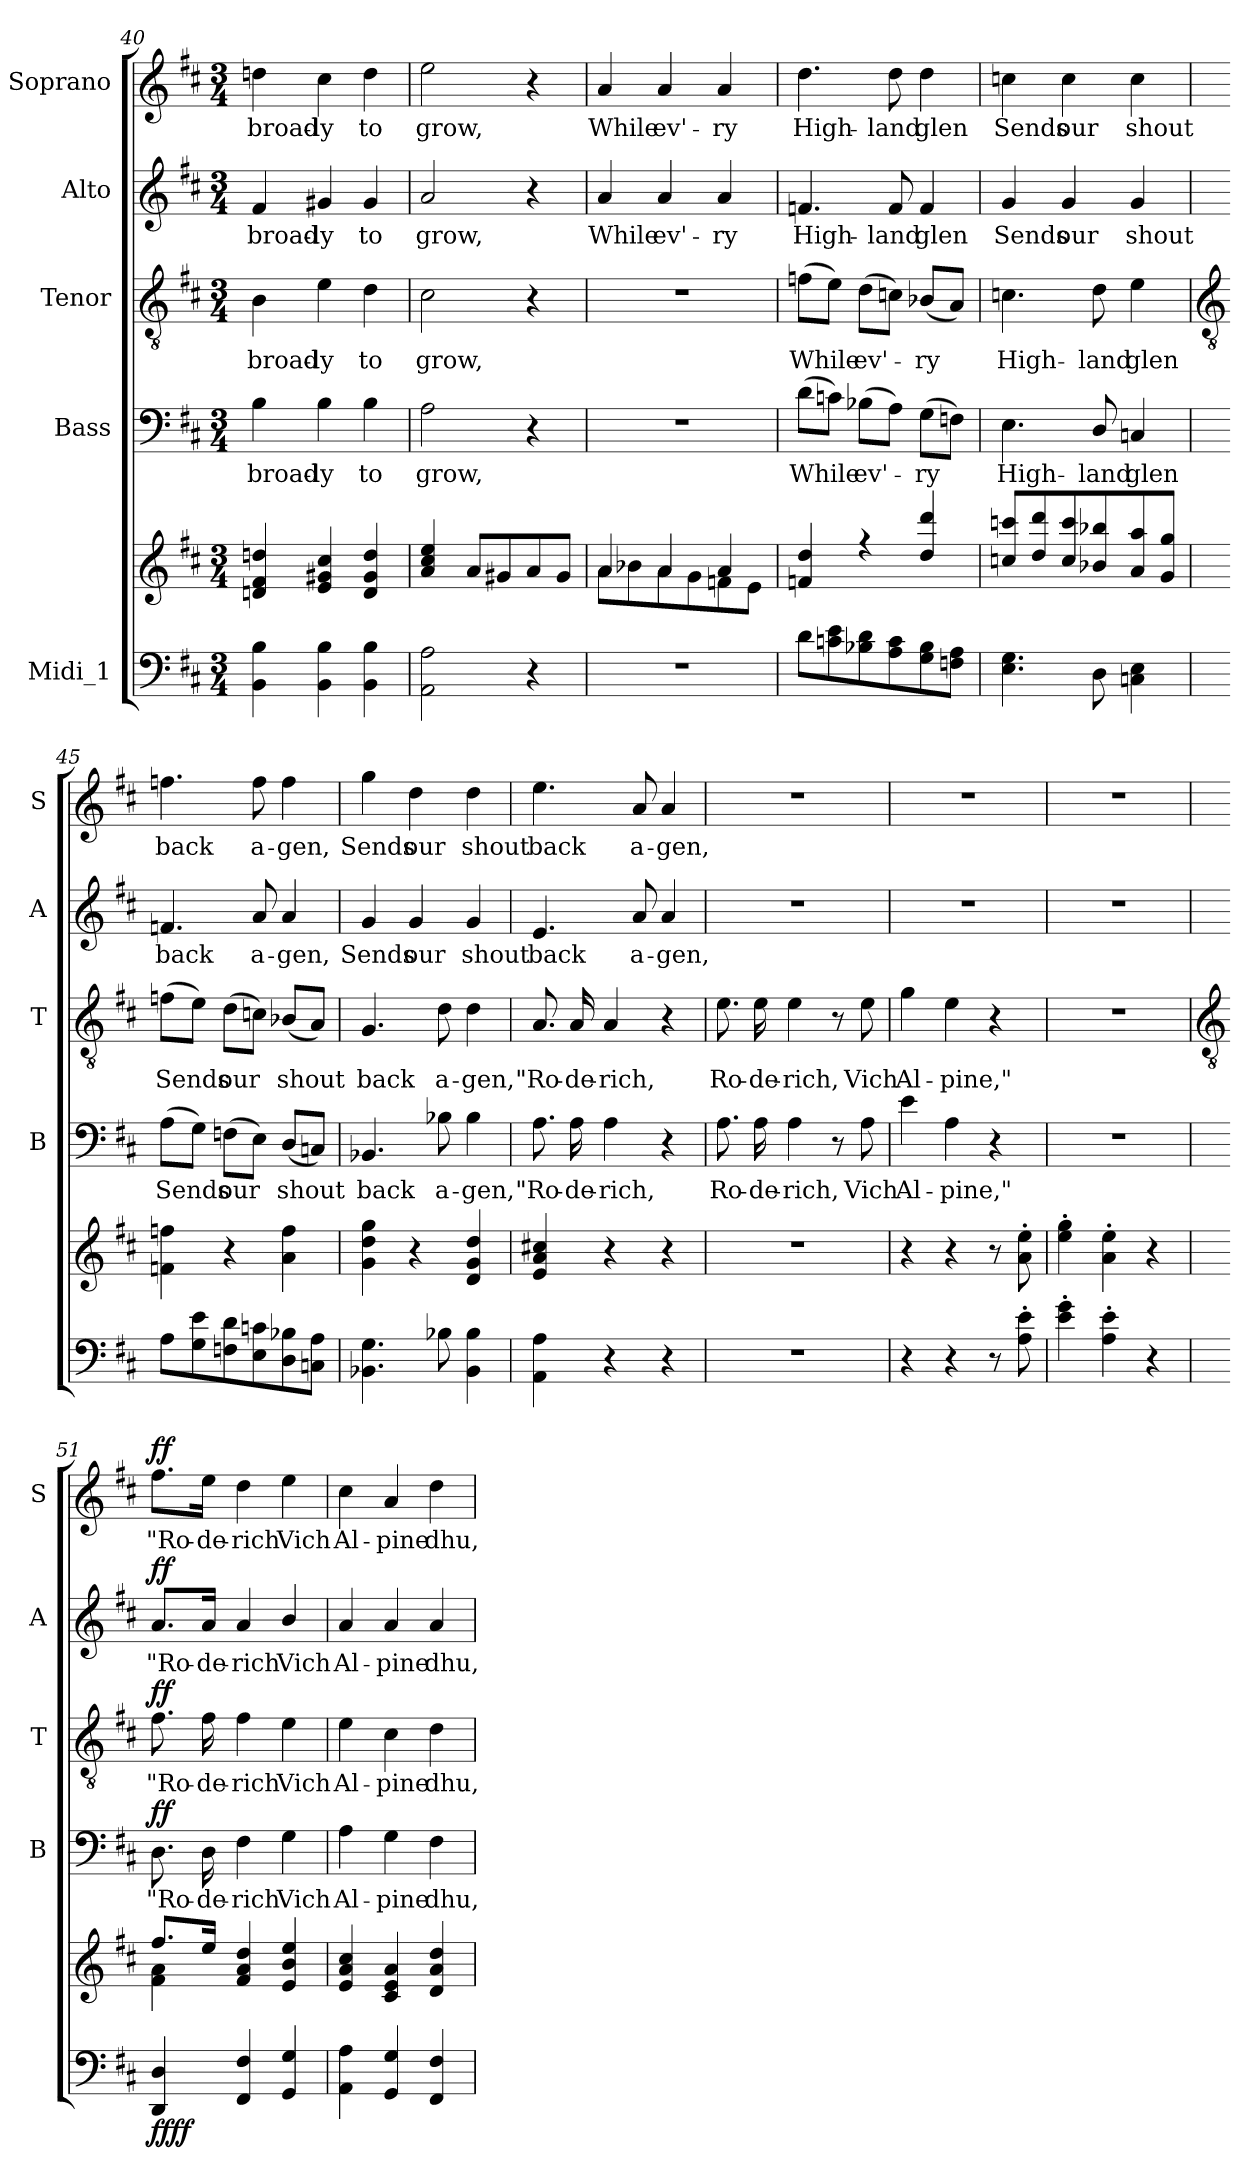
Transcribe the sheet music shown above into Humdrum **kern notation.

**kern	**kern	**dynam	**kern	**text	**dynam	**kern	**text	**dynam	**kern	**text	**dynam	**kern	**text	**dynam
*part5	*part5	*part5	*part4	*part4	*part4	*part3	*part3	*part3	*part2	*part2	*part2	*part1	*part1	*part1
*staff6	*staff5	*staff5/6	*staff4	*staff4	*staff4	*staff3	*staff3	*staff3	*staff2	*staff2	*staff2	*staff1	*staff1	*staff1
*I"Midi_1	*	*	*I"Bass	*	*	*I"Tenor	*	*	*I"Alto	*	*	*I"Soprano	*	*
*	*	*	*I'B	*	*	*I'T	*	*	*I'A	*	*	*I'S	*	*
!!LO:LB:g=z
*clefF4	*clefG2	*	*clefF4	*	*	*clefGv2	*	*	*clefG2	*	*	*clefG2	*	*
*k[f#c#]	*k[f#c#]	*	*k[f#c#]	*	*	*k[f#c#]	*	*	*k[f#c#]	*	*	*k[f#c#]	*	*
*D:	*D:	*	*D:	*	*	*D:	*	*	*D:	*	*	*D:	*	*
*M3/4	*M3/4	*	*M3/4	*	*	*M3/4	*	*	*M3/4	*	*	*M3/4	*	*
=40	=40	=40	=40	=40	=40	=40	=40	=40	=40	=40	=40	=40	=40	=40
*	*^	*	*	*	*	*	*	*	*	*	*	*	*	*
!	!	!LO:N:vis=1	!	!	!LO:LY:b	!	!	!LO:LY:b	!	!	!LO:LY:b	!	!	!LO:LY:b	!
4BB 4B	4dn 4f# 4ddn	2.ryy	.	4B	broad-	.	4B	broad-	.	4f#	broad-	.	4ddn	broad-	.
!	!	!	!	!	!LO:LY:b	!	!	!LO:LY:b	!	!	!LO:LY:b	!	!	!LO:LY:b	!
4BB 4B	4e 4g#X 4cc#	.	.	4B	-ly	.	4e	-ly	.	4g#X	-ly	.	4cc#	-ly	.
!	!	!	!	!	!LO:LY:b	!	!	!LO:LY:b	!	!	!LO:LY:b	!	!	!LO:LY:b	!
4BB 4B	4d 4g# 4dd	.	.	4B	to	.	4d	to	.	4g#	to	.	4dd	to	.
=41	=41	=41	=41	=41	=41	=41	=41	=41	=41	=41	=41	=41	=41	=41	=41
!	!	!LO:N:vis=1	!	!	!LO:LY:b	!	!	!LO:LY:b	!	!	!LO:LY:b	!	!	!LO:LY:b	!
2AA 2A	4a 4cc# 4ee	2.ryy	.	2A	grow,	.	2c#	grow,	.	2a	grow,	.	2ee	grow,	.
.	8aL	.	.	.	.	.	.	.	.	.	.	.	.	.	.
.	8g#X	.	.	.	.	.	.	.	.	.	.	.	.	.	.
4r	8a	.	.	4r	.	.	4r	.	.	4r	.	.	4r	.	.
.	8g#J	.	.	.	.	.	.	.	.	.	.	.	.	.	.
=42	=42	=42	=42	=42	=42	=42	=42	=42	=42	=42	=42	=42	=42	=42	=42
!LO:N:vis=1	!	!	!	!LO:N:vis=1	!	!	!LO:N:vis=1	!	!	!	!LO:LY:b	!	!	!LO:LY:b	!
2.r	4a	8a\L	.	2.r	.	.	2.r	.	.	4a	While	.	4a	While	.
.	.	8b-X\	.	.	.	.	.	.	.	.	.	.	.	.	.
!	!	!	!	!	!	!	!	!	!	!	!LO:LY:b	!	!	!LO:LY:b	!
.	4a	8a\	.	.	.	.	.	.	.	4a	ev'-	.	4a	ev'-	.
.	.	8g\	.	.	.	.	.	.	.	.	.	.	.	.	.
!	!	!	!	!	!	!	!	!	!	!	!LO:LY:b	!	!	!LO:LY:b	!
.	4a	8fn\	.	.	.	.	.	.	.	4a	-ry	.	4a	-ry	.
.	.	8e\J	.	.	.	.	.	.	.	.	.	.	.	.	.
=43	=43	=43	=43	=43	=43	=43	=43	=43	=43	=43	=43	=43	=43	=43	=43
!	!	!LO:N:vis=1	!	!	!LO:LY:b	!	!	!LO:LY:b	!	!	!LO:LY:b	!	!	!LO:LY:b	!
8dL	4fn 4dd	2.ryy	.	(>8dL	While	.	(>8fnL	While	.	4.fn	High-	.	4.dd	High-	.
8cn 8e	.	.	.	8cnJ)	.	.	8eJ)	.	.	.	.	.	.	.	.
!	!	!	!	!	!LO:LY:b	!	!	!LO:LY:b	!	!	!	!	!	!	!
8B-X 8d	4r	.	.	(>8B-XL	ev'-	.	(>8dL	ev'-	.	.	.	.	.	.	.
!	!	!	!	!	!	!	!	!	!	!	!LO:LY:b	!	!	!LO:LY:b	!
8A 8c	.	.	.	8AJ)	.	.	8cnJ)	.	.	8f	-land	.	8dd	-land	.
!	!	!	!	!	!LO:LY:b	!	!	!LO:LY:b	!	!	!LO:LY:b	!	!	!LO:LY:b	!
8G 8B-	4dd 4ddd	.	.	(>8GL	ry	.	(<8B-XL	ry	.	4f	glen	.	4dd	glen	.
8Fn 8AJ	.	.	.	8FnJ)	.	.	8AJ)	.	.	.	.	.	.	.	.
=44	=44	=44	=44	=44	=44	=44	=44	=44	=44	=44	=44	=44	=44	=44	=44
!	!	!LO:N:vis=1	!	!	!LO:LY:b	!	!	!LO:LY:b	!	!	!LO:LY:b	!	!	!LO:LY:b	!
4.E 4.G	8ccn 8cccnL	2.ryy	.	4.E	High-	.	4.cn	High-	.	4g	Sends	.	4ccn	Sends	.
.	8dd 8ddd	.	.	.	.	.	.	.	.	.	.	.	.	.	.
!	!	!	!	!	!	!	!	!	!	!	!LO:LY:b	!	!	!LO:LY:b	!
.	8cc 8ccc	.	.	.	.	.	.	.	.	4g	our	.	4cc	our	.
!	!	!	!	!	!LO:LY:b	!	!	!LO:LY:b	!	!	!	!	!	!	!
8D\	8b-X 8bb-X	.	.	8D/	-land	.	8d	-land	.	.	.	.	.	.	.
!	!	!	!	!	!LO:LY:b	!	!	!LO:LY:b	!	!	!LO:LY:b	!	!	!LO:LY:b	!
4Cn 4E	8a 8aa	.	.	4Cn	glen	.	4e	glen	.	4g	shout	.	4cc	shout	.
.	8g 8ggJ	.	.	.	.	.	.	.	.	.	.	.	.	.	.
*	*v	*v	*	*	*	*	*	*	*	*	*	*	*	*	*
!!LO:LB:g=z
=45	=45	=45	=45	=45	=45	=45	=45	=45	=45	=45	=45	=45	=45	=45
*	*	*	*	*	*	*clefGv2	*	*	*	*	*	*	*	*
!	!	!	!	!LO:LY:b	!	!	!LO:LY:b	!	!	!LO:LY:b	!	!	!LO:LY:b	!
8AL	4fn 4ffn	.	(>8AL	Sends	.	(>8fnL	Sends	.	4.fn	back	.	4.ffn	back	.
8G 8e	.	.	8GJ)	.	.	8eJ)	.	.	.	.	.	.	.	.
!	!	!	!	!LO:LY:b	!	!	!LO:LY:b	!	!	!	!	!	!	!
8Fn 8d	4r	.	(>8FnL	our	.	(>8dL	our	.	.	.	.	.	.	.
!	!	!	!	!	!	!	!	!	!	!LO:LY:b	!	!	!LO:LY:b	!
8E 8cn	.	.	8EJ)	.	.	8cnJ)	.	.	8a	a-	.	8ff	a-	.
!	!	!	!	!LO:LY:b	!	!	!LO:LY:b	!	!	!LO:LY:b	!	!	!LO:LY:b	!
8D 8B-X	4a 4ff	.	(<8DL	shout	.	(<8B-XL	shout	.	4a	-gen,	.	4ff	-gen,	.
8Cn 8AJ	.	.	8CnJ)	.	.	8AJ)	.	.	.	.	.	.	.	.
=46	=46	=46	=46	=46	=46	=46	=46	=46	=46	=46	=46	=46	=46	=46
!	!	!	!	!LO:LY:b	!	!	!LO:LY:b	!	!	!LO:LY:b	!	!	!LO:LY:b	!
4.BB-X 4.G	4g 4dd 4gg	.	4.BB-X	back	.	4.G	back	.	4g	Sends	.	4gg	Sends	.
!	!	!	!	!	!	!	!	!	!	!LO:LY:b	!	!	!LO:LY:b	!
.	4r	.	.	.	.	.	.	.	4g	our	.	4dd	our	.
!	!	!	!	!LO:LY:b	!	!	!LO:LY:b	!	!	!	!	!	!	!
8B-X	.	.	8B-X	a-	.	8d	a-	.	.	.	.	.	.	.
!	!	!	!	!LO:LY:b	!	!	!LO:LY:b	!	!	!LO:LY:b	!	!	!LO:LY:b	!
4BB- 4B-	4d 4g 4dd	.	4B-	-gen,	.	4d	-gen,	.	4g	shout	.	4dd	shout	.
=47	=47	=47	=47	=47	=47	=47	=47	=47	=47	=47	=47	=47	=47	=47
!	!	!	!	!LO:LY:b	!	!	!LO:LY:b	!	!	!LO:LY:b	!	!	!LO:LY:b	!
4AA 4A	4e 4a 4cc#X	.	8.A	"Ro-	.	8.A	"Ro-	.	4.e	back	.	4.ee	back	.
!	!	!	!	!LO:LY:b	!	!	!LO:LY:b	!	!	!	!	!	!	!
.	.	.	16A	-de-	.	16A	-de-	.	.	.	.	.	.	.
!	!	!	!	!LO:LY:b	!	!	!LO:LY:b	!	!	!	!	!	!	!
4r	4r	.	4A	-rich,	.	4A	-rich,	.	.	.	.	.	.	.
!	!	!	!	!	!	!	!	!	!	!LO:LY:b	!	!	!LO:LY:b	!
.	.	.	.	.	.	.	.	.	8a	a-	.	8a	a-	.
!	!	!	!	!	!	!	!	!	!	!LO:LY:b	!	!	!LO:LY:b	!
4r	4r	.	4r	.	.	4r	.	.	4a	-gen,	.	4a	-gen,	.
=48	=48	=48	=48	=48	=48	=48	=48	=48	=48	=48	=48	=48	=48	=48
!LO:N:vis=1	!LO:N:vis=1	!	!	!LO:LY:b	!	!	!LO:LY:b	!	!LO:N:vis=1	!	!	!LO:N:vis=1	!	!
2.r	2.r	.	8.A	Ro-	.	8.e	Ro-	.	2.r	.	.	2.r	.	.
!	!	!	!	!LO:LY:b	!	!	!LO:LY:b	!	!	!	!	!	!	!
.	.	.	16A	-de-	.	16e	-de-	.	.	.	.	.	.	.
!	!	!	!	!LO:LY:b	!	!	!LO:LY:b	!	!	!	!	!	!	!
.	.	.	4A	-rich,	.	4e	-rich,	.	.	.	.	.	.	.
.	.	.	8r	.	.	8r	.	.	.	.	.	.	.	.
!	!	!	!	!LO:LY:b	!	!	!LO:LY:b	!	!	!	!	!	!	!
.	.	.	8A	Vich	.	8e	Vich	.	.	.	.	.	.	.
=49	=49	=49	=49	=49	=49	=49	=49	=49	=49	=49	=49	=49	=49	=49
!	!	!	!	!LO:LY:b	!	!	!LO:LY:b	!	!LO:N:vis=1	!	!	!LO:N:vis=1	!	!
4r	4r	.	4e	Al-	.	4g	Al-	.	2.r	.	.	2.r	.	.
!	!	!	!	!LO:LY:b	!	!	!LO:LY:b	!	!	!	!	!	!	!
4r	4r	.	4A	-pine,"	.	4e	-pine,"	.	.	.	.	.	.	.
8r	8r	.	4r	.	.	4r	.	.	.	.	.	.	.	.
8A' 8e'	8a' 8ee'	.	.	.	.	.	.	.	.	.	.	.	.	.
=50	=50	=50	=50	=50	=50	=50	=50	=50	=50	=50	=50	=50	=50	=50
!	!	!	!LO:N:vis=1	!	!	!LO:N:vis=1	!	!	!LO:N:vis=1	!	!	!LO:N:vis=1	!	!
4e' 4g'	4ee' 4gg'	.	2.r	.	.	2.r	.	.	2.r	.	.	2.r	.	.
4A' 4e'	4a' 4ee'	.	.	.	.	.	.	.	.	.	.	.	.	.
4r	4r	.	.	.	.	.	.	.	.	.	.	.	.	.
!!LO:LB:g=z
=51	=51	=51	=51	=51	=51	=51	=51	=51	=51	=51	=51	=51	=51	=51
*	*	*	*	*	*	*clefGv2	*	*	*	*	*	*	*	*
*	*^	*	*	*	*	*	*	*	*	*	*	*	*	*
!	!	!	!LO:DY:b=2	!	!LO:LY:b	!	!	!LO:LY:b	!	!	!LO:LY:b	!	!	!LO:LY:b	!
!	!	!	!LO:DY:n=1:b	!	!	!LO:DY:b	!	!	!LO:DY:b	!	!	!LO:DY:b	!	!	!LO:DY:b
4DD 4D	8.ff#/L	4f#\ 4a\	ff ff	8.D	"Ro-	ff	8.f#	"Ro-	ff	8.a/L	"Ro-	ff	8.ff#\L	"Ro-	ff
!	!	!	!	!	!LO:LY:b	!	!	!LO:LY:b	!	!	!LO:LY:b	!	!	!LO:LY:b	!
.	16ee/J	.	.	16D	-de-	.	16f#	-de-	.	16a/Jk	-de-	.	16ee\Jk	-de-	.
!	!	!	!	!	!LO:LY:b	!	!	!LO:LY:b	!	!	!LO:LY:b	!	!	!LO:LY:b	!
4FF# 4F#	4f# 4a 4dd	2ryy	.	4F#	-rich	.	4f#	-rich	.	4a	-rich	.	4dd	-rich	.
!	!	!	!	!	!LO:LY:b	!	!	!LO:LY:b	!	!	!LO:LY:b	!	!	!LO:LY:b	!
4GG 4G	4e 4b 4ee	.	.	4G	Vich	.	4e	Vich	.	4b/	Vich	.	4ee	Vich	.
*	*v	*v	*	*	*	*	*	*	*	*	*	*	*	*	*
=52	=52	=52	=52	=52	=52	=52	=52	=52	=52	=52	=52	=52	=52	=52
!	!	!	!	!LO:LY:b	!	!	!LO:LY:b	!	!	!LO:LY:b	!	!	!LO:LY:b	!
4AA 4A	4e 4a 4cc#	.	4A	Al-	.	4e	Al-	.	4a	Al-	.	4cc#	Al-	.
!	!	!	!	!LO:LY:b	!	!	!LO:LY:b	!	!	!LO:LY:b	!	!	!LO:LY:b	!
4GG 4G	4c# 4e 4a	.	4G	-pine	.	4c#	-pine	.	4a	-pine	.	4a	-pine	.
!	!	!	!	!LO:LY:b	!	!	!LO:LY:b	!	!	!LO:LY:b	!	!	!LO:LY:b	!
4FF# 4F#	4d 4a 4dd	.	4F#	dhu,	.	4d	dhu,	.	4a	dhu,	.	4dd	dhu,	.
=	=	=	=	=	=	=	=	=	=	=	=	=	=	=
*-	*-	*-	*-	*-	*-	*-	*-	*-	*-	*-	*-	*-	*-	*-
